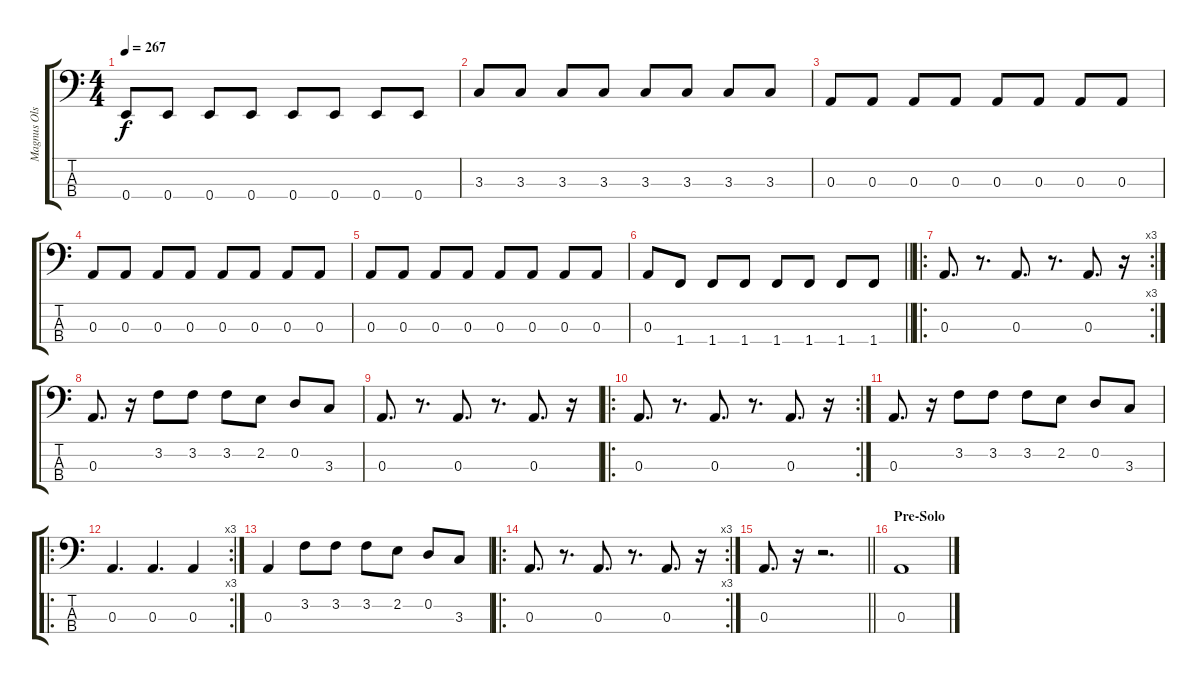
\track ("Magnus Olsfelt" "Magnus Ols") {instrument electricbasspick}
\staff {score tabs}
\tuning (G2 D2 A1 E1) {hide}
\ts (4 4)
\tempo 267
\clef f4
\ks c
0.4.8{dy f} 0.4.8 0.4.8 0.4.8 0.4.8 0.4.8 0.4.8 0.4.8 |
3.3.8 3.3.8 3.3.8 3.3.8 3.3.8 3.3.8 3.3.8 3.3.8 |
0.3.8 0.3.8 0.3.8 0.3.8 0.3.8 0.3.8 0.3.8 0.3.8 |
0.3.8 0.3.8 0.3.8 0.3.8 0.3.8 0.3.8 0.3.8 0.3.8 |
0.3.8 0.3.8 0.3.8 0.3.8 0.3.8 0.3.8 0.3.8 0.3.8 |
\barLineRight lightlight
0.3.8 1.4.8 1.4.8 1.4.8 1.4.8 1.4.8 1.4.8 1.4.8 |
\ro
\rc 3
\section ("" "")
0.3.8{d} r.8{d} 0.3.8{d} r.8{d} 0.3.8{d} r.16 |
0.3.8{d} r.16 3.2.8 3.2.8 3.2.8 2.2.8 0.2.8 3.3.8 |
0.3.8{d} r.8{d} 0.3.8{d} r.8{d} 0.3.8{d} r.16 |
\ro
\rc 2
0.3.8{d} r.8{d} 0.3.8{d} r.8{d} 0.3.8{d} r.16 |
0.3.8{d} r.16 3.2.8 3.2.8 3.2.8 2.2.8 0.2.8 3.3.8 |
\ro
\rc 3
0.3.4{d} 0.3.4{d} 0.3.4 |
0.3.4 3.2.8 3.2.8 3.2.8 2.2.8 0.2.8 3.3.8 |
\ro
\rc 3
0.3.8{d} r.8{d} 0.3.8{d} r.8{d} 0.3.8{d} r.16 |
\barLineRight lightlight
0.3.8{d} r.16 r.2{d} |
\section ("" "Pre-Solo")
0.3.1
